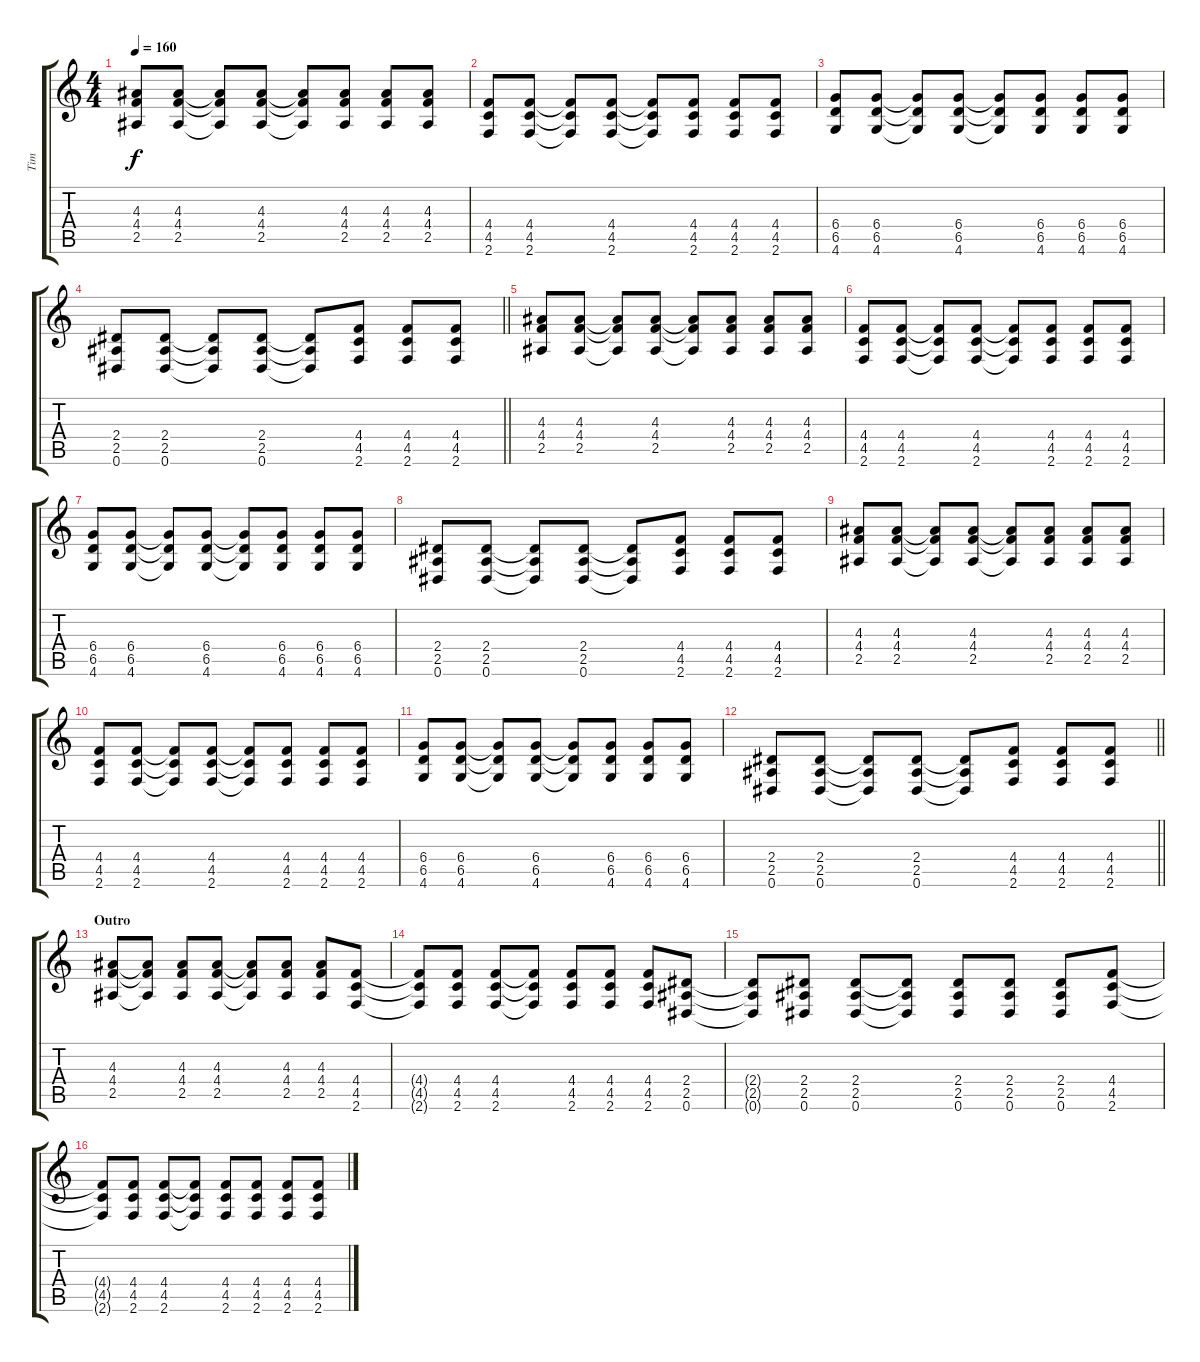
\track ("Tim" "Tim") {instrument distortionguitar}
\staff {score tabs}
\tuning (Eb4 Bb3 Gb3 Db3 Ab2 Eb2) {hide}
\ts (4 4)
\tempo 160
\clef g2
\ks c
(4.3 4.4 2.5).8{dy f} (4.3 4.4 2.5).8 (4.3{t} 4.4{t} 2.5{t}).8 (4.3 4.4 2.5).8 (4.3{t} 4.4{t} 2.5{t}).8 (4.3 4.4 2.5).8 (4.3 4.4 2.5).8 (4.3 4.4 2.5).8 |
(4.4 4.5 2.6).8 (4.4 4.5 2.6).8 (4.4{t} 4.5{t} 2.6{t}).8 (4.4 4.5 2.6).8 (4.4{t} 4.5{t} 2.6{t}).8 (4.4 4.5 2.6).8 (4.4 4.5 2.6).8 (4.4 4.5 2.6).8 |
(6.4 6.5 4.6).8 (6.4 6.5 4.6).8 (6.4{t} 6.5{t} 4.6{t}).8 (6.4 6.5 4.6).8 (6.4{t} 6.5{t} 4.6{t}).8 (6.4 6.5 4.6).8 (6.4 6.5 4.6).8 (6.4 6.5 4.6).8 |
\barLineRight lightlight
(2.4 2.5 0.6).8 (2.4 2.5 0.6).8 (2.4{t} 2.5{t} 0.6{t}).8 (2.4 2.5 0.6).8 (2.4{t} 2.5{t} 0.6{t}).8 (4.4 4.5 2.6).8 (4.4 4.5 2.6).8 (4.4 4.5 2.6).8 |
(4.3 4.4 2.5).8 (4.3 4.4 2.5).8 (4.3{t} 4.4{t} 2.5{t}).8 (4.3 4.4 2.5).8 (4.3{t} 4.4{t} 2.5{t}).8 (4.3 4.4 2.5).8 (4.3 4.4 2.5).8 (4.3 4.4 2.5).8 |
(4.4 4.5 2.6).8 (4.4 4.5 2.6).8 (4.4{t} 4.5{t} 2.6{t}).8 (4.4 4.5 2.6).8 (4.4{t} 4.5{t} 2.6{t}).8 (4.4 4.5 2.6).8 (4.4 4.5 2.6).8 (4.4 4.5 2.6).8 |
(6.4 6.5 4.6).8 (6.4 6.5 4.6).8 (6.4{t} 6.5{t} 4.6{t}).8 (6.4 6.5 4.6).8 (6.4{t} 6.5{t} 4.6{t}).8 (6.4 6.5 4.6).8 (6.4 6.5 4.6).8 (6.4 6.5 4.6).8 |
(2.4 2.5 0.6).8 (2.4 2.5 0.6).8 (2.4{t} 2.5{t} 0.6{t}).8 (2.4 2.5 0.6).8 (2.4{t} 2.5{t} 0.6{t}).8 (4.4 4.5 2.6).8 (4.4 4.5 2.6).8 (4.4 4.5 2.6).8 |
(4.3 4.4 2.5).8 (4.3 4.4 2.5).8 (4.3{t} 4.4{t} 2.5{t}).8 (4.3 4.4 2.5).8 (4.3{t} 4.4{t} 2.5{t}).8 (4.3 4.4 2.5).8 (4.3 4.4 2.5).8 (4.3 4.4 2.5).8 |
(4.4 4.5 2.6).8 (4.4 4.5 2.6).8 (4.4{t} 4.5{t} 2.6{t}).8 (4.4 4.5 2.6).8 (4.4{t} 4.5{t} 2.6{t}).8 (4.4 4.5 2.6).8 (4.4 4.5 2.6).8 (4.4 4.5 2.6).8 |
(6.4 6.5 4.6).8 (6.4 6.5 4.6).8 (6.4{t} 6.5{t} 4.6{t}).8 (6.4 6.5 4.6).8 (6.4{t} 6.5{t} 4.6{t}).8 (6.4 6.5 4.6).8 (6.4 6.5 4.6).8 (6.4 6.5 4.6).8 |
\barLineRight lightlight
(2.4 2.5 0.6).8 (2.4 2.5 0.6).8 (2.4{t} 2.5{t} 0.6{t}).8 (2.4 2.5 0.6).8 (2.4{t} 2.5{t} 0.6{t}).8 (4.4 4.5 2.6).8 (4.4 4.5 2.6).8 (4.4 4.5 2.6).8 |
\section ("" "Outro")
(4.3 4.4 2.5).8 (4.3{t} 4.4{t} 2.5{t}).8 (4.3 4.4 2.5).8 (4.3 4.4 2.5).8 (4.3{t} 4.4{t} 2.5{t}).8 (4.3 4.4 2.5).8 (4.3 4.4 2.5).8 (4.4 4.5 2.6).8 |
(4.4{t} 4.5{t} 2.6{t}).8 (4.4 4.5 2.6).8 (4.4 4.5 2.6).8 (4.4{t} 4.5{t} 2.6{t}).8 (4.4 4.5 2.6).8 (4.4 4.5 2.6).8 (4.4 4.5 2.6).8 (2.4 2.5 0.6).8 |
(2.4{t} 2.5{t} 0.6{t}).8 (2.4 2.5 0.6).8 (2.4 2.5 0.6).8 (2.4{t} 2.5{t} 0.6{t}).8 (2.4 2.5 0.6).8 (2.4 2.5 0.6).8 (2.4 2.5 0.6).8 (4.4 4.5 2.6).8 |
(4.4{t} 4.5{t} 2.6{t}).8 (4.4 4.5 2.6).8 (4.4 4.5 2.6).8 (4.4{t} 4.5{t} 2.6{t}).8 (4.4 4.5 2.6).8 (4.4 4.5 2.6).8 (4.4 4.5 2.6).8 (4.4 4.5 2.6).8
